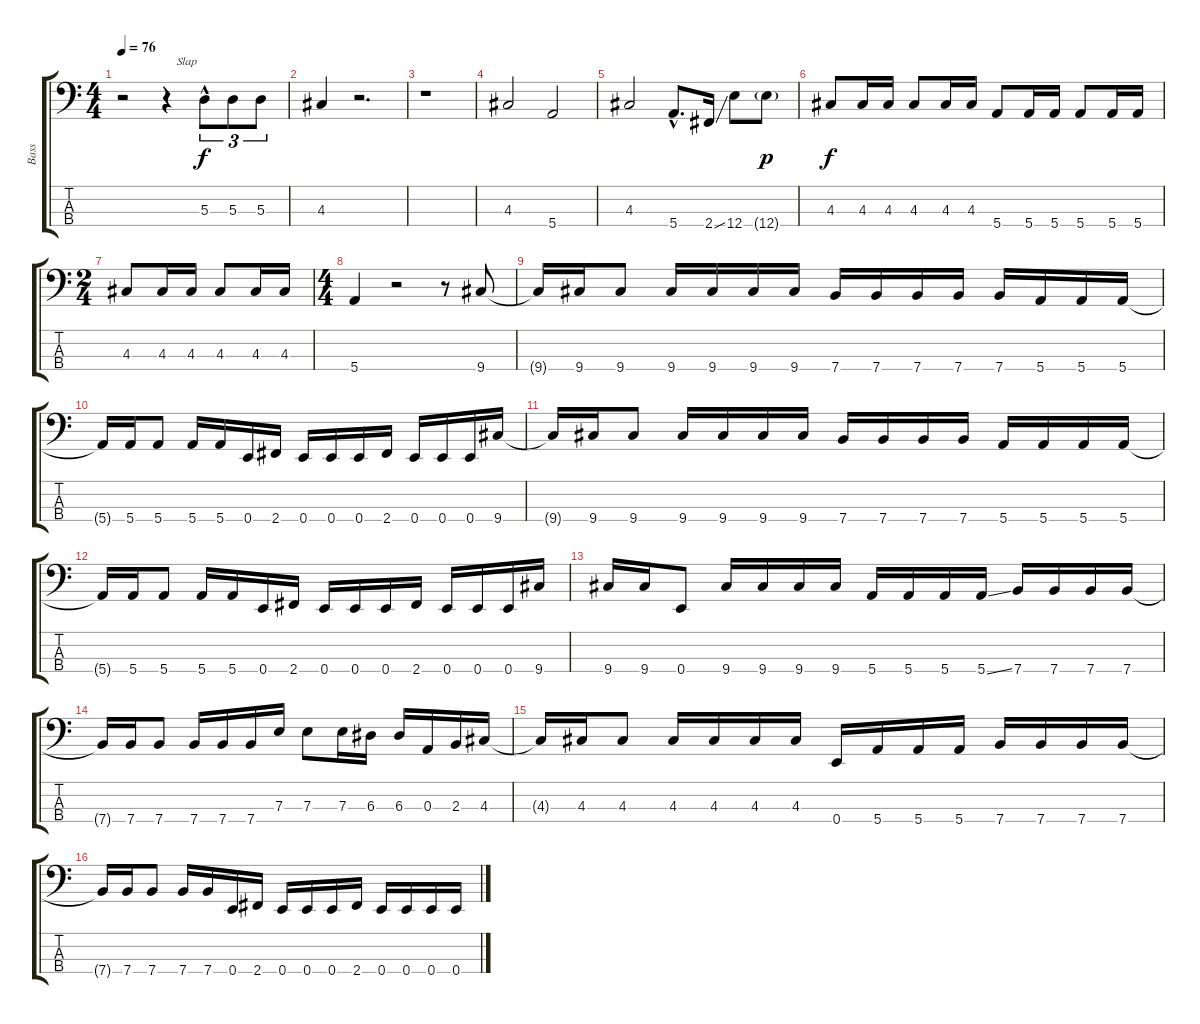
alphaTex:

\track ("Bass " "Bass ") {instrument electricbassfinger}
\staff {score tabs}
\tuning (G2 D2 A1 E1) {hide}
\ts (4 4)
\tempo 76
\clef f4
\ks c
r.2{txt "                  Slap" dy f instrument slapbass2} r.4 5.3{hac}.8{tu (3 2)} 5.3.8{tu (3 2)} 5.3.8{tu (3 2)} |
4.3.4 r.2{d} |
r.1 |
4.3.2{instrument electricbassfinger} 5.4.2 |
4.3.2 5.4{hac}.8{d} 2.4{ss}.16 12.4.8 12.4{g}.8{dy p} |
4.3.8{dy f} 4.3.16 4.3.16 4.3.8 4.3.16 4.3.16 5.4.8 5.4.16 5.4.16 5.4.8 5.4.16 5.4.16 |
\ts (2 4)
4.3.8 4.3.16 4.3.16 4.3.8 4.3.16 4.3.16 |
\ts (4 4)
5.4.4 r.2 r.8 9.4.8 |
9.4{t}.16 9.4.16 9.4.8 9.4.16 9.4.16 9.4.16 9.4.16 7.4.16 7.4.16 7.4.16 7.4.16 7.4.16 5.4.16 5.4.16 5.4.16 |
5.4{t}.16 5.4.16 5.4.8 5.4.16 5.4.16 0.4.16 2.4.16 0.4.16 0.4.16 0.4.16 2.4.16 0.4.16 0.4.16 0.4.16 9.4.16 |
9.4{t}.16 9.4.16 9.4.8 9.4.16 9.4.16 9.4.16 9.4.16 7.4.16 7.4.16 7.4.16 7.4.16 5.4.16 5.4.16 5.4.16 5.4.16 |
5.4{t}.16 5.4.16 5.4.8 5.4.16 5.4.16 0.4.16 2.4.16 0.4.16 0.4.16 0.4.16 2.4.16 0.4.16 0.4.16 0.4.16 9.4.16 |
9.4.16 9.4.16 0.4.8 9.4.16 9.4.16 9.4.16 9.4.16 5.4.16 5.4.16 5.4.16 5.4{ss}.16 7.4.16 7.4.16 7.4.16 7.4.16 |
7.4{t}.16 7.4.16 7.4.8 7.4.16 7.4.16 7.4.16 7.3.16 7.3.8 7.3.16 6.3.16 6.3.16 0.3.16 2.3.16 4.3.16 |
4.3{t}.16 4.3.16 4.3.8 4.3.16 4.3.16 4.3.16 4.3.16 0.4.16 5.4.16 5.4.16 5.4.16 7.4.16 7.4.16 7.4.16 7.4.16 |
7.4{t}.16 7.4.16 7.4.8 7.4.16 7.4.16 0.4.16 2.4.16 0.4.16 0.4.16 0.4.16 2.4.16 0.4.16 0.4.16 0.4.16 0.4.16
